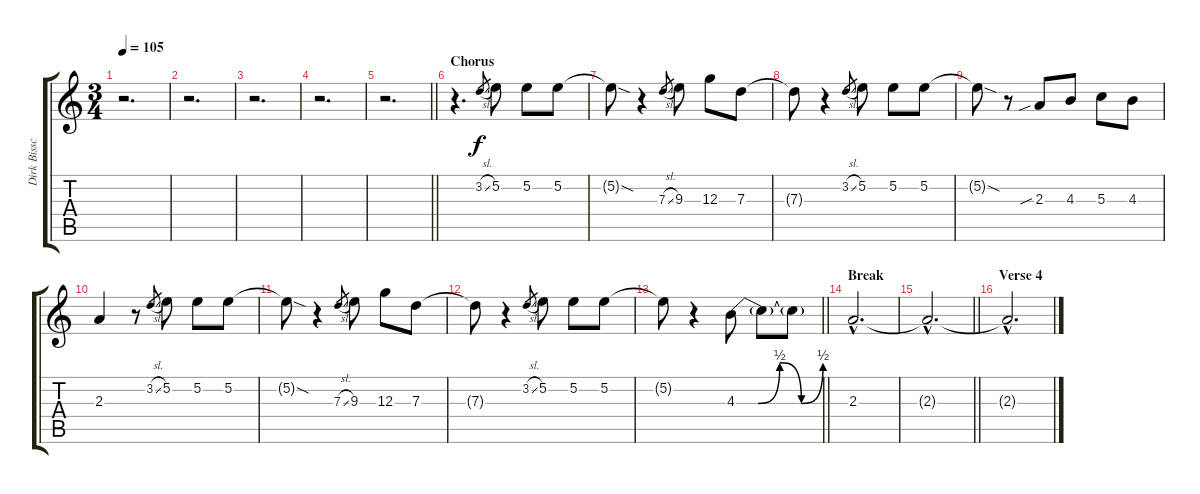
\track ("Dirk Bisschoff (Lead Guitar)" "Dirk Bissc") {instrument distortionguitar}
\staff {score tabs}
\tuning (E4 B3 G3 D3 A2 E2) {hide}
\ts (3 4)
\tempo 105
\clef g2
\ks c
r.2{d dy f} |
r.2{d} |
r.2{d} |
r.2{d} |
\barLineRight lightlight
r.2{d} |
\section ("" "Chorus")
r.4{d volume 14 instrument distortionguitar} 3.2{sl}.8{gr} 5.2.8 5.2.8 5.2.8 |
5.2{sod t}.8 r.4 7.3{sl}.8{gr} 9.3.8 12.3.8 7.3.8 |
7.3{t}.8 r.4 3.2{sl}.8{gr} 5.2.8 5.2.8 5.2.8 |
5.2{sod t}.8 r.8 2.3{sib}.8 4.3.8 5.3.8 4.3.8 |
2.3.4 r.8 3.2{sl}.8{gr} 5.2.8 5.2.8 5.2.8 |
5.2{sod t}.8 r.4 7.3{sl}.8{gr} 9.3.8 12.3.8 7.3.8 |
7.3{t}.8 r.4 3.2{sl}.8{gr} 5.2.8 5.2.8 5.2.8 |
\barLineRight lightlight
5.2{t}.8 r.4 4.3{be (custom 0 0 15 0 30 2 45 0 60 2)}.8 4.3{t}.8 4.3{t}.8 |
\section ("" "Break")
2.3{hac}.2{d} |
\barLineRight lightlight
2.3{hac t}.2{d} |
\section ("" "Verse 4")
2.3{hac t}.2{d volume 0}
